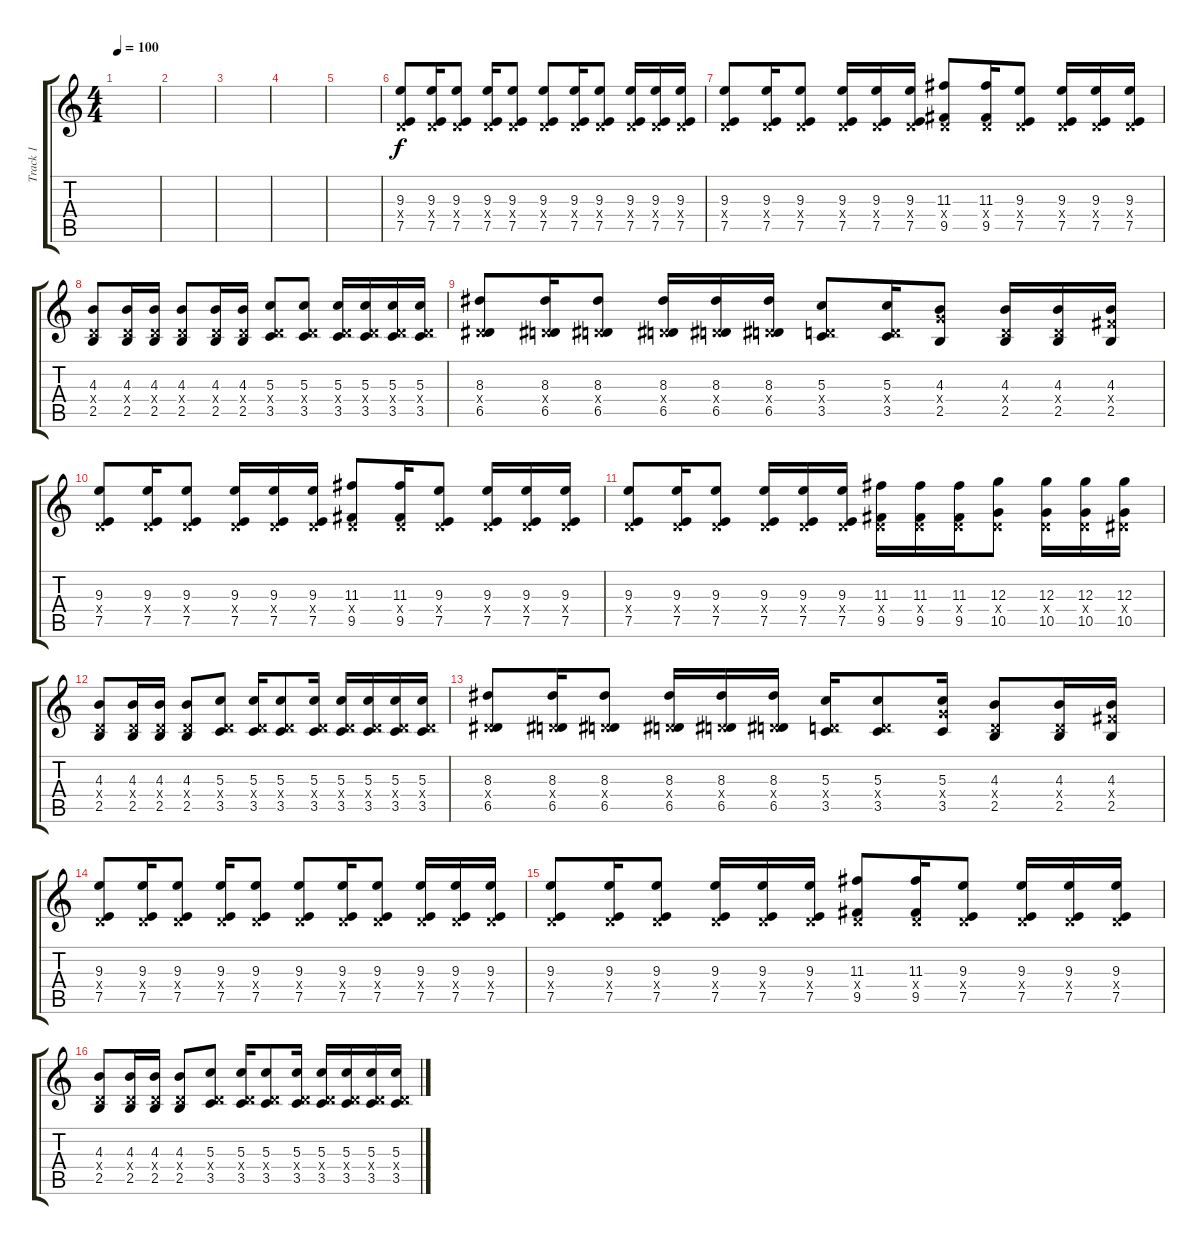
\track ("Track 1" "Track 1") {instrument acousticguitarnylon}
\staff {score tabs}
\tuning (E4 B3 G3 D3 A2 E2) {hide}
\ts (4 4)
\tempo 100
\clef g2
\ks c
|
|
|
|
|
(9.3 0.4{x} 7.5).8 (9.3 0.4{x} 7.5).16 (9.3 0.4{x} 7.5).8 (9.3 0.4{x} 7.5).16 (9.3 0.4{x} 7.5).8 (9.3 0.4{x} 7.5).8 (9.3 0.4{x} 7.5).16 (9.3 0.4{x} 7.5).8 (9.3 0.4{x} 7.5).16 (9.3 0.4{x} 7.5).16 (9.3 0.4{x} 7.5).16 |
(9.3 0.4{x} 7.5).8 (9.3 0.4{x} 7.5).16 (9.3 0.4{x} 7.5).8 (9.3 0.4{x} 7.5).16 (9.3 0.4{x} 7.5).16 (9.3 0.4{x} 7.5).16 (11.3 0.4{x} 9.5).8 (11.3 0.4{x} 9.5).16 (9.3 0.4{x} 7.5).8 (9.3 0.4{x} 7.5).16 (9.3 0.4{x} 7.5).16 (9.3 0.4{x} 7.5).16 |
(4.3 0.4{x} 2.5).8 (4.3 0.4{x} 2.5).16 (4.3 0.4{x} 2.5).16 (4.3 0.4{x} 2.5).8 (4.3 0.4{x} 2.5).16 (4.3 0.4{x} 2.5).16 (5.3 0.4{x} 3.5).8 (5.3 0.4{x} 3.5).8 (5.3 0.4{x} 3.5).16 (5.3 0.4{x} 3.5).16 (5.3 0.4{x} 3.5).16 (5.3 0.4{x} 3.5).16 |
(8.3 0.4{x} 6.5).8 (8.3 0.4{x} 6.5).16 (8.3 0.4{x} 6.5).8 (8.3 0.4{x} 6.5).16 (8.3 0.4{x} 6.5).16 (8.3 0.4{x} 6.5).16 (5.3 0.4{x} 3.5).8 (5.3 0.4{x} 3.5).16 (4.3 5.4{x} 2.5).8 (4.3 0.4{x} 2.5).16 (4.3 0.4{x} 2.5).16 (4.3 4.4{x} 2.5).16 |
(9.3 0.4{x} 7.5).8 (9.3 0.4{x} 7.5).16 (9.3 0.4{x} 7.5).8 (9.3 0.4{x} 7.5).16 (9.3 0.4{x} 7.5).16 (9.3 0.4{x} 7.5).16 (11.3 0.4{x} 9.5).8 (11.3 0.4{x} 9.5).16 (9.3 0.4{x} 7.5).8 (9.3 0.4{x} 7.5).16 (9.3 0.4{x} 7.5).16 (9.3 0.4{x} 7.5).16 |
(9.3 0.4{x} 7.5).8 (9.3 0.4{x} 7.5).16 (9.3 0.4{x} 7.5).8 (9.3 0.4{x} 7.5).16 (9.3 0.4{x} 7.5).16 (9.3 0.4{x} 7.5).16 (11.3 0.4{x} 9.5).16 (11.3 0.4{x} 9.5).16 (11.3 0.4{x} 9.5).16 (12.3 0.4{x} 10.5).8 (12.3 0.4{x} 10.5).16 (12.3 0.4{x} 10.5).16 (12.3 1.4{x} 10.5).16 |
(4.3 0.4{x} 2.5).8 (4.3 0.4{x} 2.5).16 (4.3 0.4{x} 2.5).16 (4.3 0.4{x} 2.5).8 (5.3 0.4{x} 3.5).8 (5.3 0.4{x} 3.5).16 (5.3 0.4{x} 3.5).8 (5.3 0.4{x} 3.5).16 (5.3 0.4{x} 3.5).16 (5.3 0.4{x} 3.5).16 (5.3 0.4{x} 3.5).16 (5.3 0.4{x} 3.5).16 |
(8.3 0.4{x} 6.5).8 (8.3 0.4{x} 6.5).16 (8.3 0.4{x} 6.5).8 (8.3 0.4{x} 6.5).16 (8.3 0.4{x} 6.5).16 (8.3 0.4{x} 6.5).16 (5.3 0.4{x} 3.5).16 (5.3 0.4{x} 3.5).8 (5.3 5.4{x} 3.5).16 (4.3 0.4{x} 2.5).8 (4.3 0.4{x} 2.5).16 (4.3 4.4{x} 2.5).16 |
(9.3 0.4{x} 7.5).8 (9.3 0.4{x} 7.5).16 (9.3 0.4{x} 7.5).8 (9.3 0.4{x} 7.5).16 (9.3 0.4{x} 7.5).8 (9.3 0.4{x} 7.5).8 (9.3 0.4{x} 7.5).16 (9.3 0.4{x} 7.5).8 (9.3 0.4{x} 7.5).16 (9.3 0.4{x} 7.5).16 (9.3 0.4{x} 7.5).16 |
(9.3 0.4{x} 7.5).8 (9.3 0.4{x} 7.5).16 (9.3 0.4{x} 7.5).8 (9.3 0.4{x} 7.5).16 (9.3 0.4{x} 7.5).16 (9.3 0.4{x} 7.5).16 (11.3 0.4{x} 9.5).8 (11.3 0.4{x} 9.5).16 (9.3 0.4{x} 7.5).8 (9.3 0.4{x} 7.5).16 (9.3 0.4{x} 7.5).16 (9.3 0.4{x} 7.5).16 |
(4.3 0.4{x} 2.5).8 (4.3 0.4{x} 2.5).16 (4.3 0.4{x} 2.5).16 (4.3 0.4{x} 2.5).8 (5.3 0.4{x} 3.5).8 (5.3 0.4{x} 3.5).16 (5.3 0.4{x} 3.5).8 (5.3 0.4{x} 3.5).16 (5.3 0.4{x} 3.5).16 (5.3 0.4{x} 3.5).16 (5.3 0.4{x} 3.5).16 (5.3 0.4{x} 3.5).16
